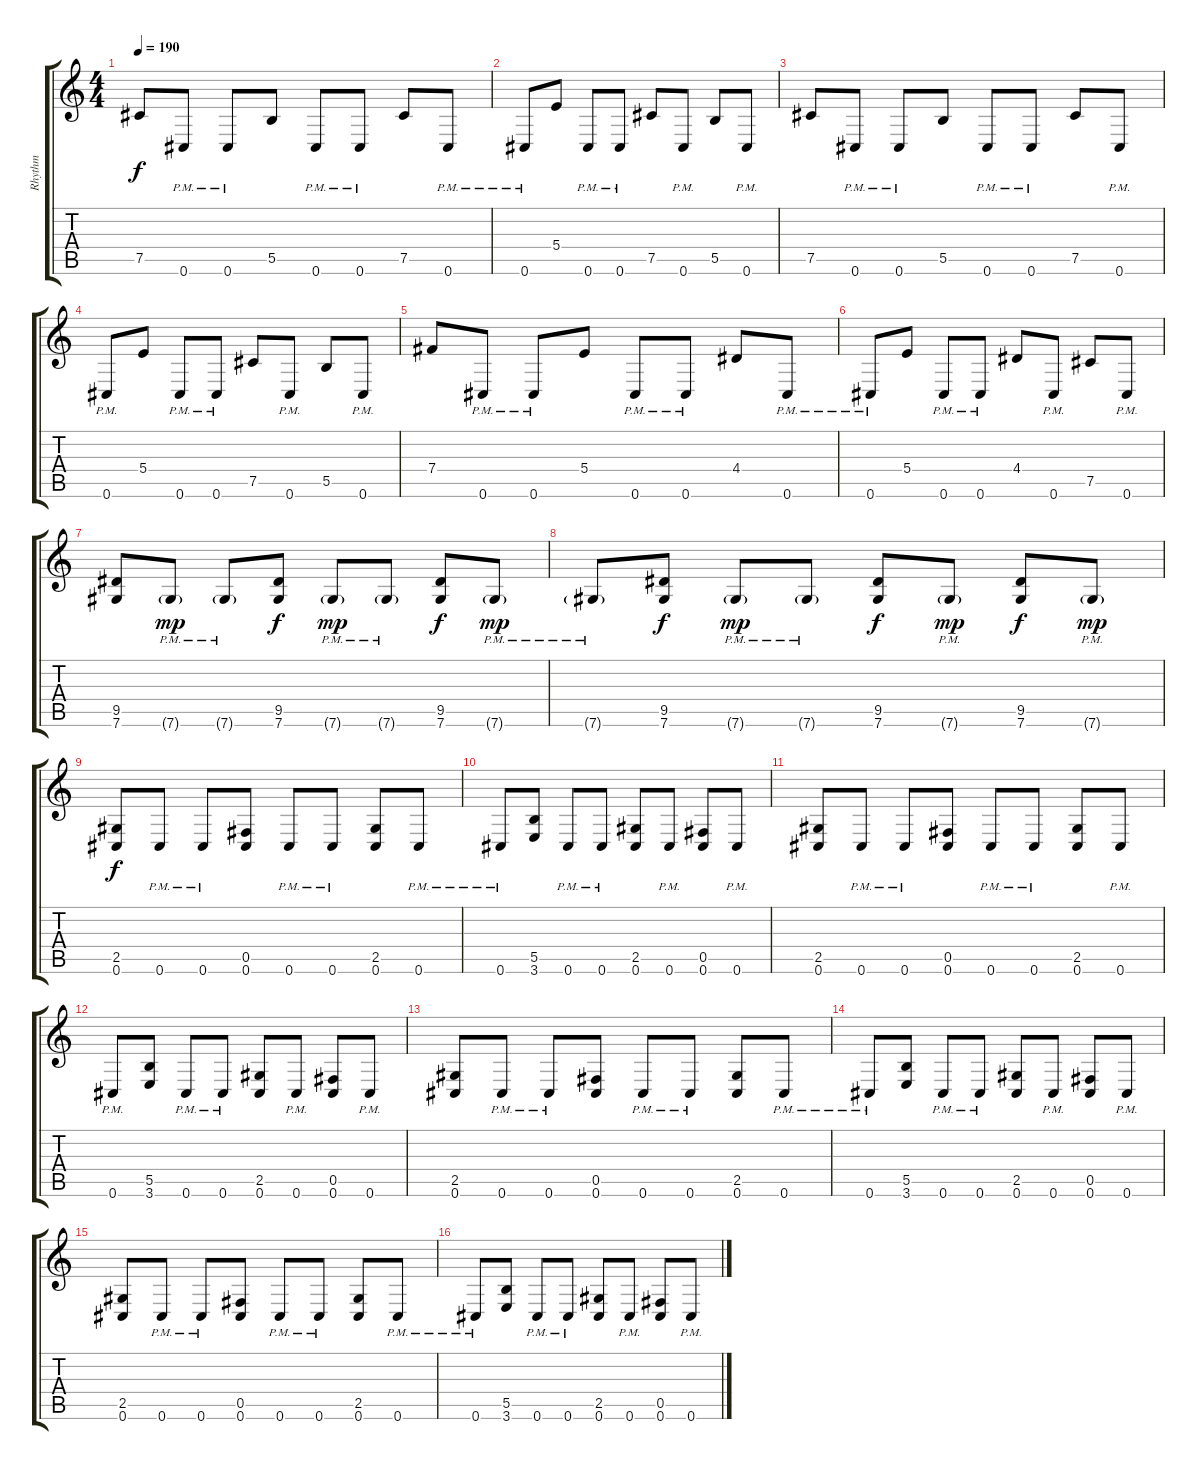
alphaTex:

\track ("Rhythm" "Rhythm") {instrument distortionguitar}
\staff {score tabs}
\tuning (Db4 Ab3 E3 B2 Gb2 Db2) {hide}
\ts (4 4)
\tempo 190
\clef g2
\ks c
7.5.8{dy f} 0.6{pm}.8 0.6{pm}.8 5.5.8 0.6{pm}.8 0.6{pm}.8 7.5.8 0.6{pm}.8 |
0.6{pm}.8 5.4.8 0.6{pm}.8 0.6{pm}.8 7.5.8 0.6{pm}.8 5.5.8 0.6{pm}.8 |
7.5.8 0.6{pm}.8 0.6{pm}.8 5.5.8 0.6{pm}.8 0.6{pm}.8 7.5.8 0.6{pm}.8 |
0.6{pm}.8 5.4.8 0.6{pm}.8 0.6{pm}.8 7.5.8 0.6{pm}.8 5.5.8 0.6{pm}.8 |
7.4.8 0.6{pm}.8 0.6{pm}.8 5.4.8 0.6{pm}.8 0.6{pm}.8 4.4.8 0.6{pm}.8 |
0.6{pm}.8 5.4.8 0.6{pm}.8 0.6{pm}.8 4.4.8 0.6{pm}.8 7.5.8 0.6{pm}.8 |
(9.5 7.6).8 7.6{g pm}.8{dy mp} 7.6{g pm}.8 (9.5 7.6).8{dy f} 7.6{g pm}.8{dy mp} 7.6{g pm}.8 (9.5 7.6).8{dy f} 7.6{g pm}.8{dy mp} |
7.6{g pm}.8 (9.5 7.6).8{dy f} 7.6{g pm}.8{dy mp} 7.6{g pm}.8 (9.5 7.6).8{dy f} 7.6{g pm}.8{dy mp} (9.5 7.6).8{dy f} 7.6{g pm}.8{dy mp} |
(2.5 0.6).8{dy f} 0.6{pm}.8 0.6{pm}.8 (0.5 0.6).8 0.6{pm}.8 0.6{pm}.8 (2.5 0.6).8 0.6{pm}.8 |
0.6{pm}.8 (5.5 3.6).8 0.6{pm}.8 0.6{pm}.8 (2.5 0.6).8 0.6{pm}.8 (0.5 0.6).8 0.6{pm}.8 |
(2.5 0.6).8 0.6{pm}.8 0.6{pm}.8 (0.5 0.6).8 0.6{pm}.8 0.6{pm}.8 (2.5 0.6).8 0.6{pm}.8 |
0.6{pm}.8 (5.5 3.6).8 0.6{pm}.8 0.6{pm}.8 (2.5 0.6).8 0.6{pm}.8 (0.5 0.6).8 0.6{pm}.8 |
(2.5 0.6).8 0.6{pm}.8 0.6{pm}.8 (0.5 0.6).8 0.6{pm}.8 0.6{pm}.8 (2.5 0.6).8 0.6{pm}.8 |
0.6{pm}.8 (5.5 3.6).8 0.6{pm}.8 0.6{pm}.8 (2.5 0.6).8 0.6{pm}.8 (0.5 0.6).8 0.6{pm}.8 |
(2.5 0.6).8 0.6{pm}.8 0.6{pm}.8 (0.5 0.6).8 0.6{pm}.8 0.6{pm}.8 (2.5 0.6).8 0.6{pm}.8 |
0.6{pm}.8 (5.5 3.6).8 0.6{pm}.8 0.6{pm}.8 (2.5 0.6).8 0.6{pm}.8 (0.5 0.6).8 0.6{pm}.8
